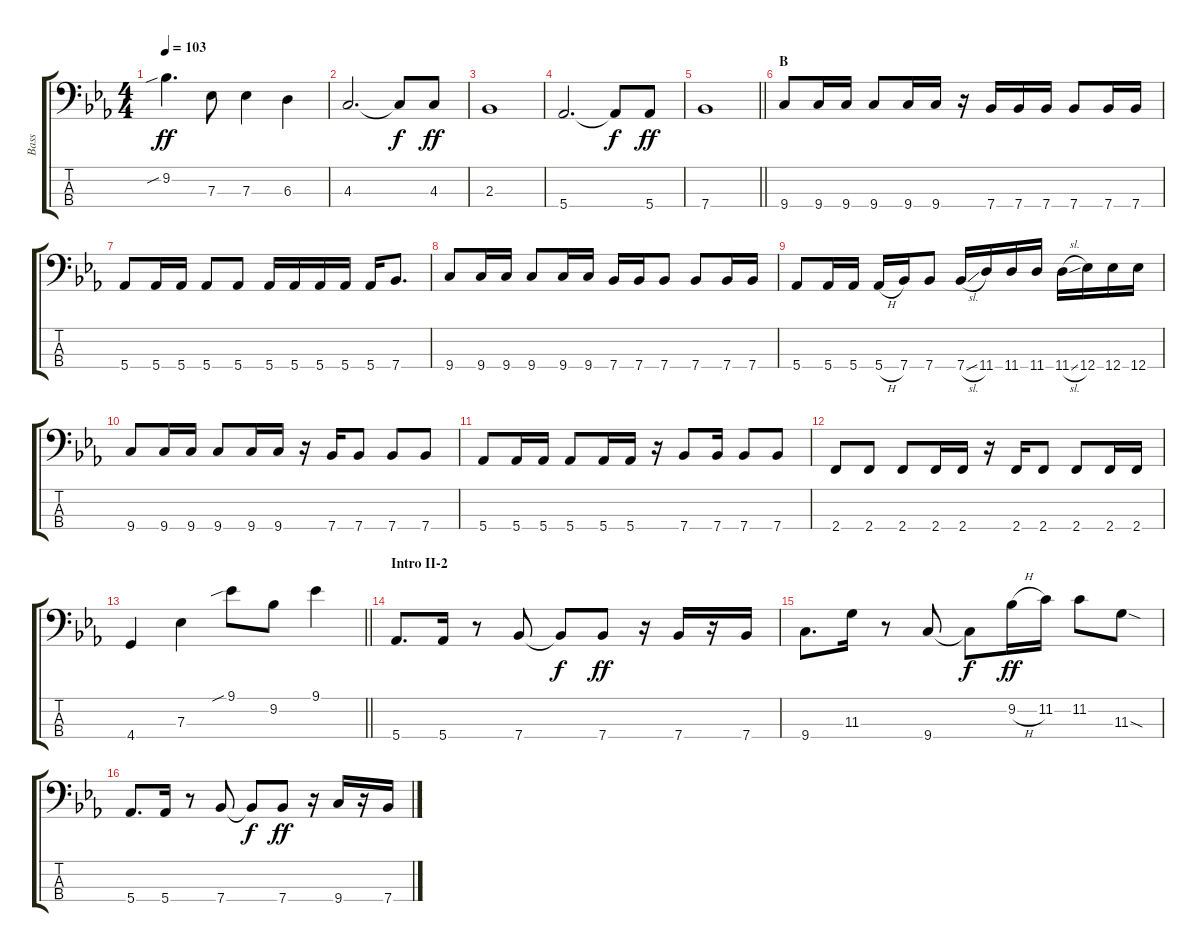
\track ("Bass" "Bass") {instrument electricbasspick}
\staff {score tabs}
\tuning (Gb2 Db2 Ab1 Eb1) {hide}
\ts (4 4)
\tempo 103
\clef f4
\ks eb
9.2{sib}.4{d dy ff} 7.3.8 7.3.4 6.3.4 |
4.3.2{d} 4.3{t}.8{dy f} 4.3.8{dy ff} |
2.3.1 |
5.4.2{d} 5.4{t}.8{dy f} 5.4.8{dy ff} |
\barLineRight lightlight
7.4.1 |
\section ("" "B")
9.4.8 9.4.16 9.4.16 9.4.8 9.4.16 9.4.16 r.16 7.4.16 7.4.16 7.4.16 7.4.8 7.4.16 7.4.16 |
5.4.8 5.4.16 5.4.16 5.4.8 5.4.8 5.4.16 5.4.16 5.4.16 5.4.16 5.4.16 7.4.8{d} |
9.4.8 9.4.16 9.4.16 9.4.8 9.4.16 9.4.16 7.4.16 7.4.16 7.4.8 7.4.8 7.4.16 7.4.16 |
5.4.8 5.4.16 5.4.16 5.4{h}.16 7.4.16 7.4.8 7.4{sl}.16 11.4.16 11.4.16 11.4.16 11.4{sl}.16 12.4.16 12.4.16 12.4.16 |
9.4.8 9.4.16 9.4.16 9.4.8 9.4.16 9.4.16 r.16 7.4.16 7.4.8 7.4.8 7.4.8 |
5.4.8 5.4.16 5.4.16 5.4.8 5.4.16 5.4.16 r.16 7.4.8 7.4.16 7.4.8 7.4.8 |
2.4.8 2.4.8 2.4.8 2.4.16 2.4.16 r.16 2.4.16 2.4.8 2.4.8 2.4.16 2.4.16 |
\barLineRight lightlight
4.4.4 7.3.4 9.1{sib}.8 9.2.8 9.1.4 |
\section ("" "Intro II-2")
5.4.8{d} 5.4.16 r.8 7.4.8 7.4{t}.8{dy f} 7.4.8{dy ff} r.16 7.4.16 r.16 7.4.16 |
9.4.8{d} 11.3.16 r.8 9.4.8 9.4{t}.8{dy f} 9.2{h}.16{dy ff} 11.2.16 11.2.8 11.3{sod}.8 |
5.4.8{d} 5.4.16 r.8 7.4.8 7.4{t}.8{dy f} 7.4.8{dy ff} r.16 9.4.16 r.16 7.4.16
